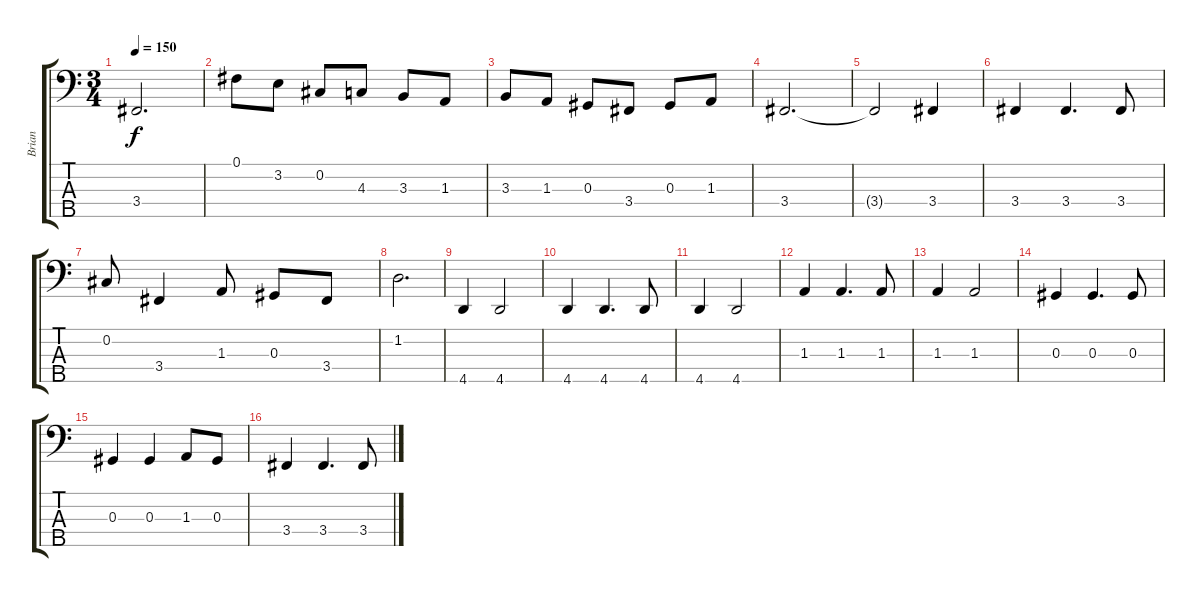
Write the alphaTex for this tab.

\track ("Brian" "Brian") {instrument electricbasspick}
\staff {score tabs}
\tuning (Gb2 Db2 Ab1 Eb1 Bb0) {hide}
\ts (3 4)
\tempo 150
\clef f4
\ks c
3.4{t}.2{d dy f} |
0.1.8 3.2.8 0.2.8 4.3.8 3.3.8 1.3.8 |
3.3.8 1.3.8 0.3.8 3.4.8 0.3.8 1.3.8 |
3.4.2{d} |
3.4{t}.2 3.4.4 |
3.4.4 3.4.4{d} 3.4.8 |
0.2.8 3.4.4 1.3.8 0.3.8 3.4.8 |
1.2.2{d} |
4.5.4 4.5.2 |
4.5.4 4.5.4{d} 4.5.8 |
4.5.4 4.5.2 |
1.3.4 1.3.4{d} 1.3.8 |
1.3.4 1.3.2 |
0.3.4 0.3.4{d} 0.3.8 |
0.3.4 0.3.4 1.3.8 0.3.8 |
3.4.4 3.4.4{d} 3.4.8
